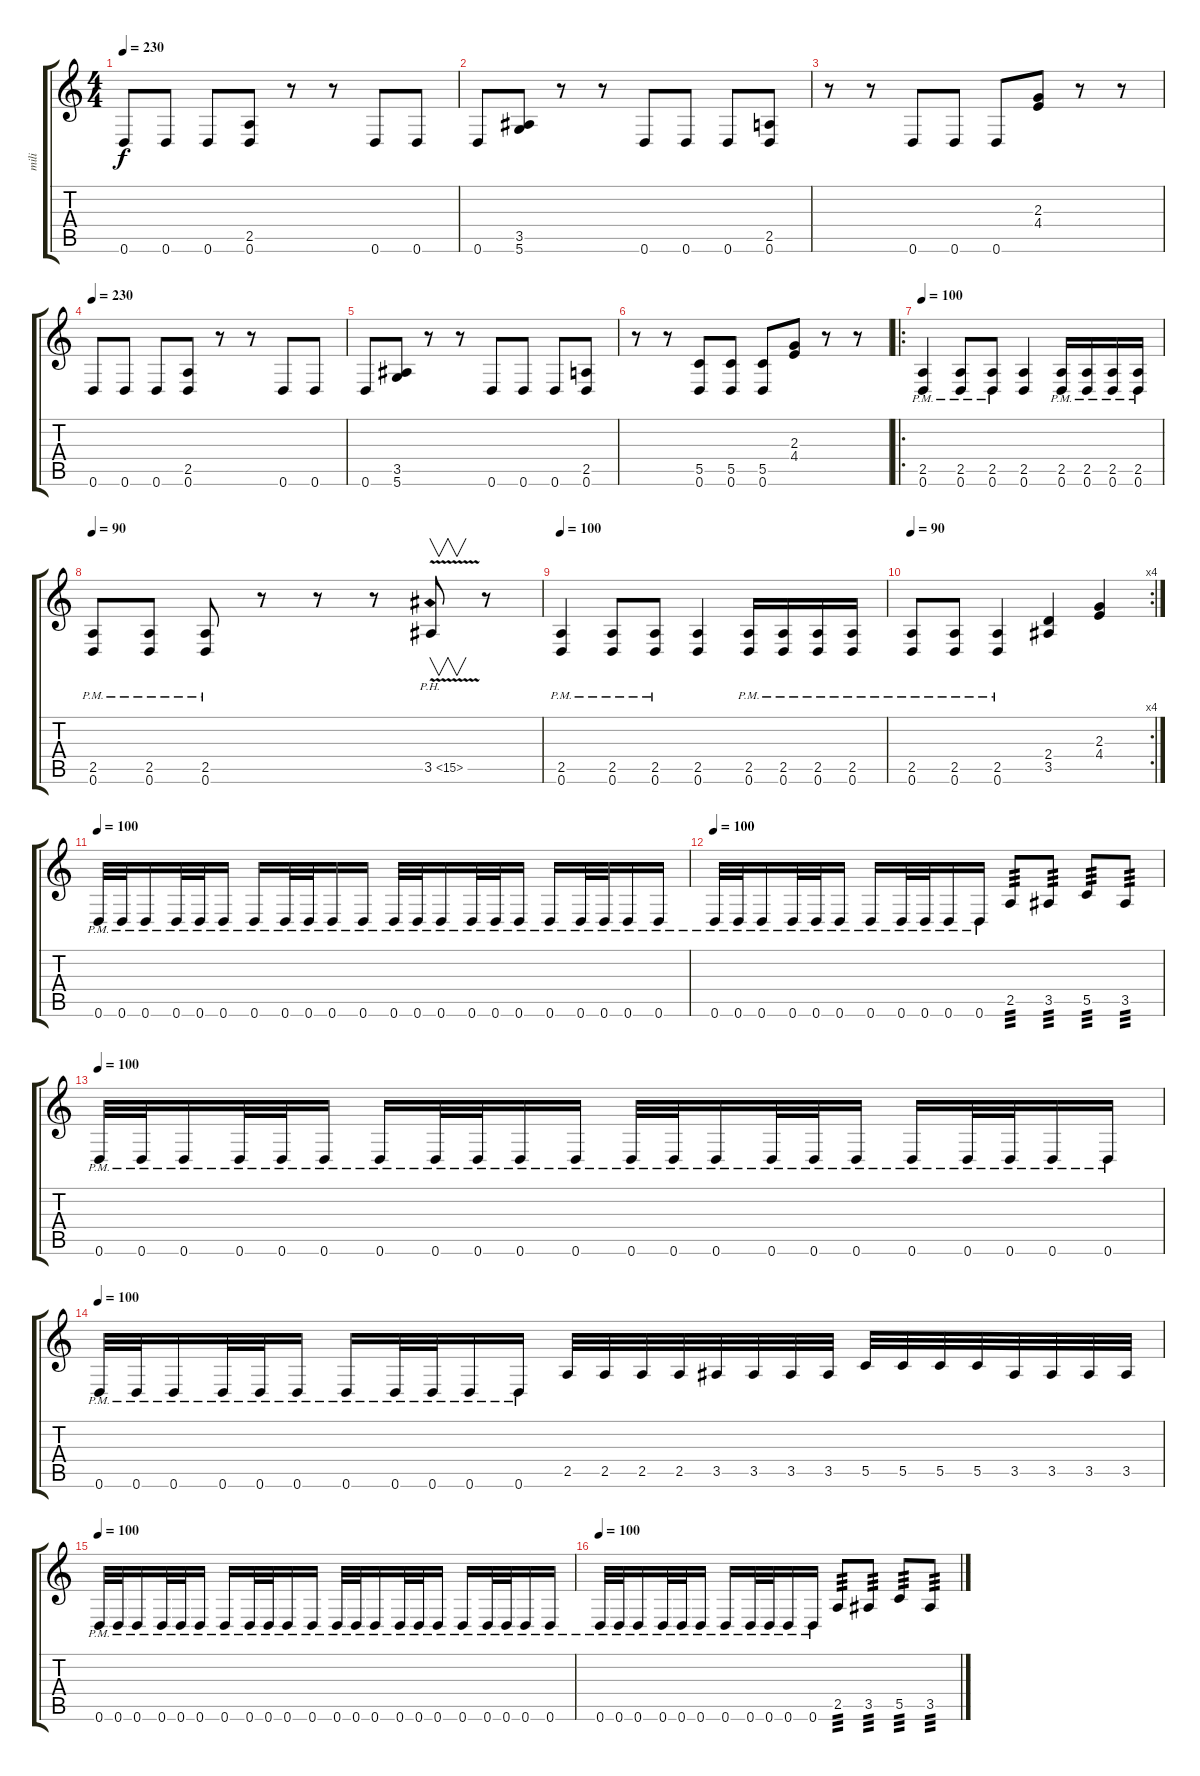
\track ("mili" "mili") {instrument distortionguitar}
\staff {score tabs}
\tuning (D4 A3 F3 C3 G2 D2) {hide}
\ts (4 4)
\tempo 230
\clef g2
\ks c
0.6.8{dy f} 0.6.8 0.6.8 (2.5 0.6).8 r.8 r.8 0.6.8 0.6.8 |
0.6.8 (3.5 5.6).8 r.8 r.8 0.6.8 0.6.8 0.6.8 (2.5 0.6).8 |
r.8 r.8 0.6.8 0.6.8 0.6.8 (2.3 4.4).8 r.8 r.8 |
\tempo 230
0.6.8 0.6.8 0.6.8 (2.5 0.6).8 r.8 r.8 0.6.8 0.6.8 |
0.6.8 (3.5 5.6).8 r.8 r.8 0.6.8 0.6.8 0.6.8 (2.5 0.6).8 |
r.8 r.8 (5.5 0.6).8 (5.5 0.6).8 (5.5 0.6).8 (2.3 4.4).8 r.8 r.8 |
\ro
\tempo 100
(2.5{pm} 0.6{pm}).4 (2.5{pm} 0.6{pm}).8 (2.5{pm} 0.6{pm}).8 (2.5 0.6).4 (2.5{pm} 0.6{pm}).16 (2.5{pm} 0.6{pm}).16 (2.5{pm} 0.6{pm}).16 (2.5{pm} 0.6{pm}).16 |
\tempo 90
(2.5{pm} 0.6{pm}).8 (2.5{pm} 0.6{pm}).8 (2.5{pm} 0.6{pm}).8 r.8 r.8 r.8 3.5{ph 12 v}.8{v} r.8 |
\tempo 100
(2.5{pm} 0.6{pm}).4 (2.5{pm} 0.6{pm}).8 (2.5{pm} 0.6{pm}).8 (2.5 0.6).4 (2.5{pm} 0.6{pm}).16 (2.5{pm} 0.6{pm}).16 (2.5{pm} 0.6{pm}).16 (2.5{pm} 0.6{pm}).16 |
\rc 4
\tempo 90
(2.5{pm} 0.6{pm}).8 (2.5{pm} 0.6{pm}).8 (2.5{pm} 0.6{pm}).4 (2.4 3.5).4 (2.3 4.4).4 |
\tempo 100
0.6{pm}.32 0.6{pm}.32 0.6{pm}.16 0.6{pm}.32 0.6{pm}.32 0.6{pm}.16 0.6{pm}.16 0.6{pm}.32 0.6{pm}.32 0.6{pm}.16 0.6{pm}.16 0.6{pm}.32 0.6{pm}.32 0.6{pm}.16 0.6{pm}.32 0.6{pm}.32 0.6{pm}.16 0.6{pm}.16 0.6{pm}.32 0.6{pm}.32 0.6{pm}.16 0.6{pm}.16 |
\tempo 100
0.6{pm}.32 0.6{pm}.32 0.6{pm}.16 0.6{pm}.32 0.6{pm}.32 0.6{pm}.16 0.6{pm}.16 0.6{pm}.32 0.6{pm}.32 0.6{pm}.16 0.6{pm}.16 2.5.8{tp 3} 3.5.8{tp 3} 5.5.8{tp 3} 3.5.8{tp 3} |
\tempo 100
0.6{pm}.32 0.6{pm}.32 0.6{pm}.16 0.6{pm}.32 0.6{pm}.32 0.6{pm}.16 0.6{pm}.16 0.6{pm}.32 0.6{pm}.32 0.6{pm}.16 0.6{pm}.16 0.6{pm}.32 0.6{pm}.32 0.6{pm}.16 0.6{pm}.32 0.6{pm}.32 0.6{pm}.16 0.6{pm}.16 0.6{pm}.32 0.6{pm}.32 0.6{pm}.16 0.6{pm}.16 |
\tempo 100
0.6{pm}.32 0.6{pm}.32 0.6{pm}.16 0.6{pm}.32 0.6{pm}.32 0.6{pm}.16 0.6{pm}.16 0.6{pm}.32 0.6{pm}.32 0.6{pm}.16 0.6{pm}.16 2.5.32 2.5.32 2.5.32 2.5.32 3.5.32 3.5.32 3.5.32 3.5.32 5.5.32 5.5.32 5.5.32 5.5.32 3.5.32 3.5.32 3.5.32 3.5.32 |
\tempo 100
0.6{pm}.32 0.6{pm}.32 0.6{pm}.16 0.6{pm}.32 0.6{pm}.32 0.6{pm}.16 0.6{pm}.16 0.6{pm}.32 0.6{pm}.32 0.6{pm}.16 0.6{pm}.16 0.6{pm}.32 0.6{pm}.32 0.6{pm}.16 0.6{pm}.32 0.6{pm}.32 0.6{pm}.16 0.6{pm}.16 0.6{pm}.32 0.6{pm}.32 0.6{pm}.16 0.6{pm}.16 |
\tempo 100
0.6{pm}.32 0.6{pm}.32 0.6{pm}.16 0.6{pm}.32 0.6{pm}.32 0.6{pm}.16 0.6{pm}.16 0.6{pm}.32 0.6{pm}.32 0.6{pm}.16 0.6{pm}.16 2.5.8{tp 3} 3.5.8{tp 3} 5.5.8{tp 3} 3.5.8{tp 3}
